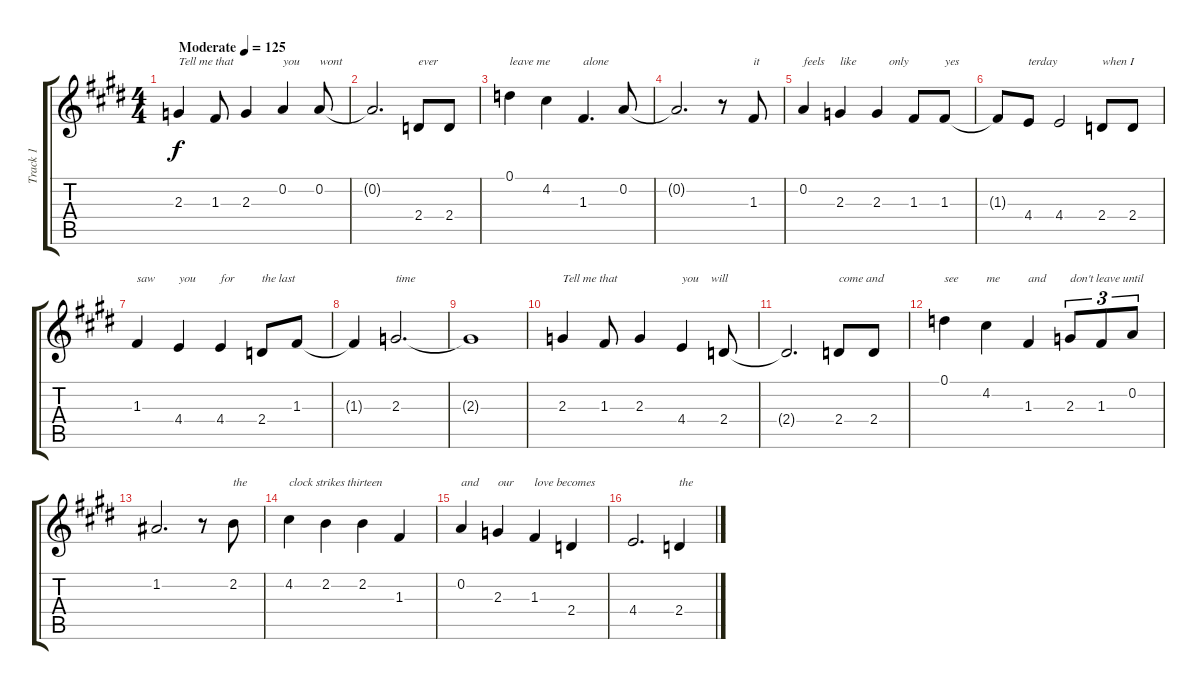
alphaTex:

\track ("Track 1" "Track 1") {instrument acousticguitarnylon}
\staff {score tabs}
\tuning (D4 A3 F3 C3 G2 D2) {hide}
\ts (4 4)
\tempo (125 "Moderate")
\clef g2
\ks e
2.3.4{txt "Tell me that " dy f instrument acousticguitarnylon} 1.3.8 2.3.4 0.2.4{txt "you"} 0.2.8{txt "wont"} |
0.2{t}.2{d} 2.4.8{txt "ever"} 2.4.8 |
0.1.4{txt "leave me"} 4.2.4 1.3.4{d txt "alone"} 0.2.8 |
0.2{t}.2{d} r.8 1.3.8{txt "it"} |
0.2.4{txt "feels"} 2.3.4{txt "like"} 2.3.4{txt "    only"} 1.3.8 1.3.8{txt "yes"} |
1.3{t}.8 4.4.8{txt "terday"} 4.4.2 2.4.8{txt "when I"} 2.4.8 |
1.3.4{txt "saw"} 4.4.4{txt "you"} 4.4.4{txt "for"} 2.4.8{txt "the last"} 1.3.8 |
1.3{t}.4 2.3.2{d txt "time"} |
2.3{t}.1 |
2.3.4{txt "Tell me that"} 1.3.8 2.3.4 4.4.4{txt "you    will"} 2.4.8 |
2.4{t}.2{d} 2.4.8{txt "come and"} 2.4.8 |
0.1.4{txt "see"} 4.2.4{txt "me"} 1.3.4{txt "and"} 2.3.8{tu (3 2) txt "don't leave until"} 1.3.8{tu (3 2)} 0.2.8{tu (3 2)} |
1.2.2{d} r.8 2.2.8{txt "the"} |
4.2.4{txt "clock strikes thirteen"} 2.2.4 2.2.4 1.3.4 |
0.2.4{txt "and"} 2.3.4{txt "our"} 1.3.4{txt "love becomes"} 2.4.4 |
4.4.2{d} 2.4.4{txt "the"}
